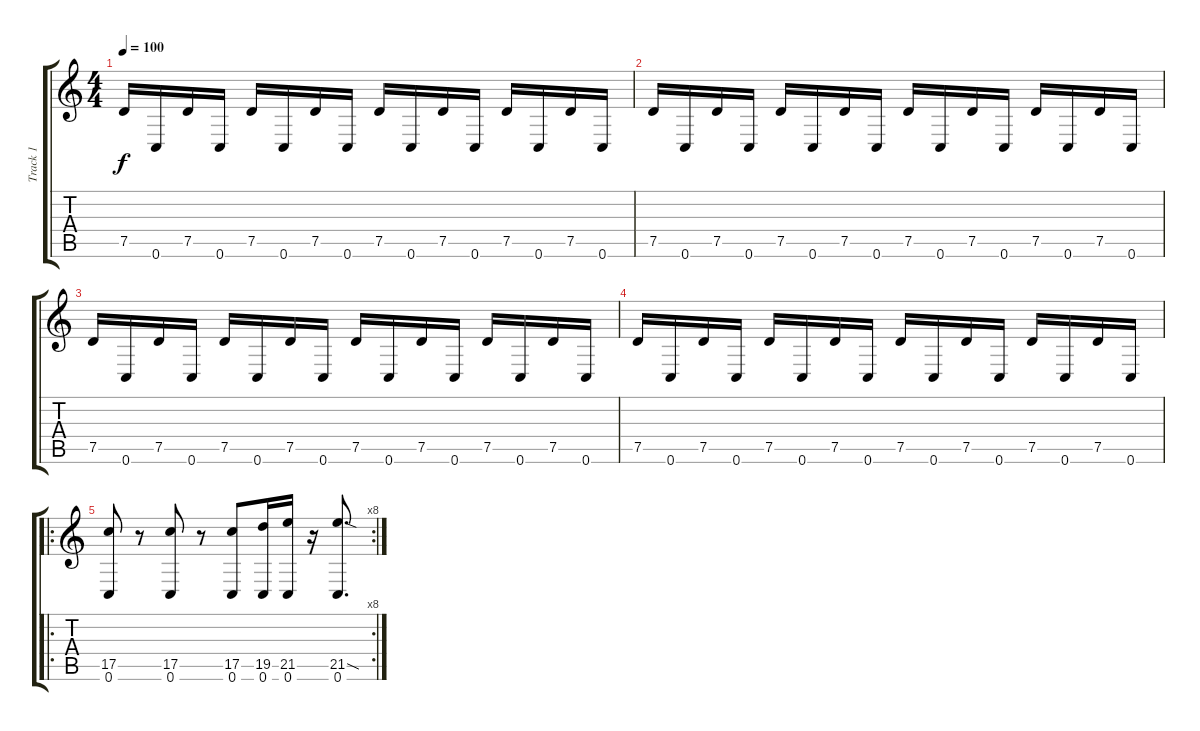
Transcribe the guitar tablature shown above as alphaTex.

\track ("Track 1" "Track 1") {instrument distortionguitar}
\staff {score tabs}
\tuning (D4 A3 F3 C3 G2 C2) {hide}
\ts (4 4)
\tempo 100
\clef g2
\ks c
7.5.16{dy f} 0.6.16 7.5.16 0.6.16 7.5.16 0.6.16 7.5.16 0.6.16 7.5.16 0.6.16 7.5.16 0.6.16 7.5.16 0.6.16 7.5.16 0.6.16 |
7.5.16 0.6.16 7.5.16 0.6.16 7.5.16 0.6.16 7.5.16 0.6.16 7.5.16 0.6.16 7.5.16 0.6.16 7.5.16 0.6.16 7.5.16 0.6.16 |
7.5.16 0.6.16 7.5.16 0.6.16 7.5.16 0.6.16 7.5.16 0.6.16 7.5.16 0.6.16 7.5.16 0.6.16 7.5.16 0.6.16 7.5.16 0.6.16 |
7.5.16 0.6.16 7.5.16 0.6.16 7.5.16 0.6.16 7.5.16 0.6.16 7.5.16 0.6.16 7.5.16 0.6.16 7.5.16 0.6.16 7.5.16 0.6.16 |
\ro
\rc 8
(17.5 0.6).8 r.8 (17.5 0.6).8 r.8 (17.5 0.6).8 (19.5 0.6).16 (21.5 0.6).16 r.16 (21.5{sod} 0.6).8{d}
